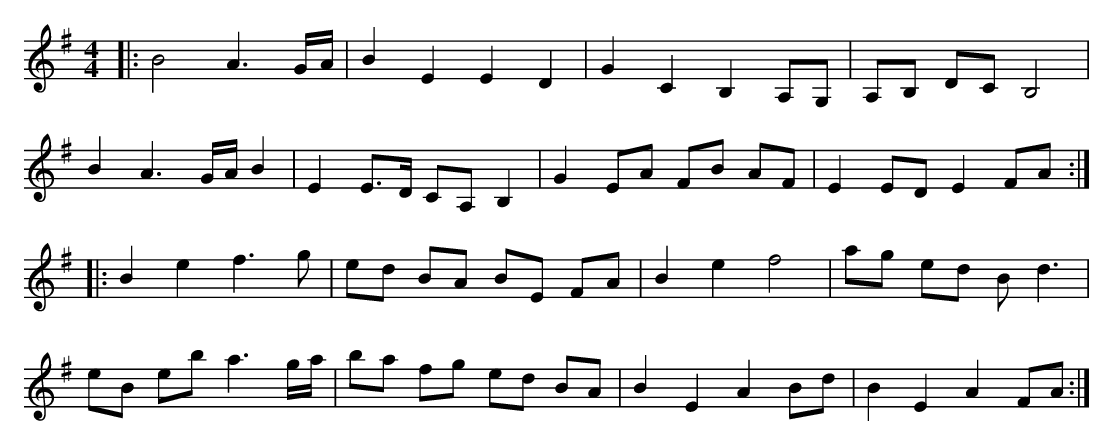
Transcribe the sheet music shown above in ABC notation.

X:1
M:4/4
K:Emin
|:B4 A3 G/A/|B2 E2 E2 D2|G2 C2 B,2 A,G,|A,B, DC B,4|
B2 A3 G/A/ B2|E2 E3/2D/ CA, B,2|G2 EA FB AF|E2 ED E2 FA:|
|:B2 e2 f3 g|ed BA BE FA|B2 e2 f4|ag ed B d3|
eB eb a3 g/a/|ba fg ed BA|B2 E2 A2 Bd|B2 E2 A2 FA:|
